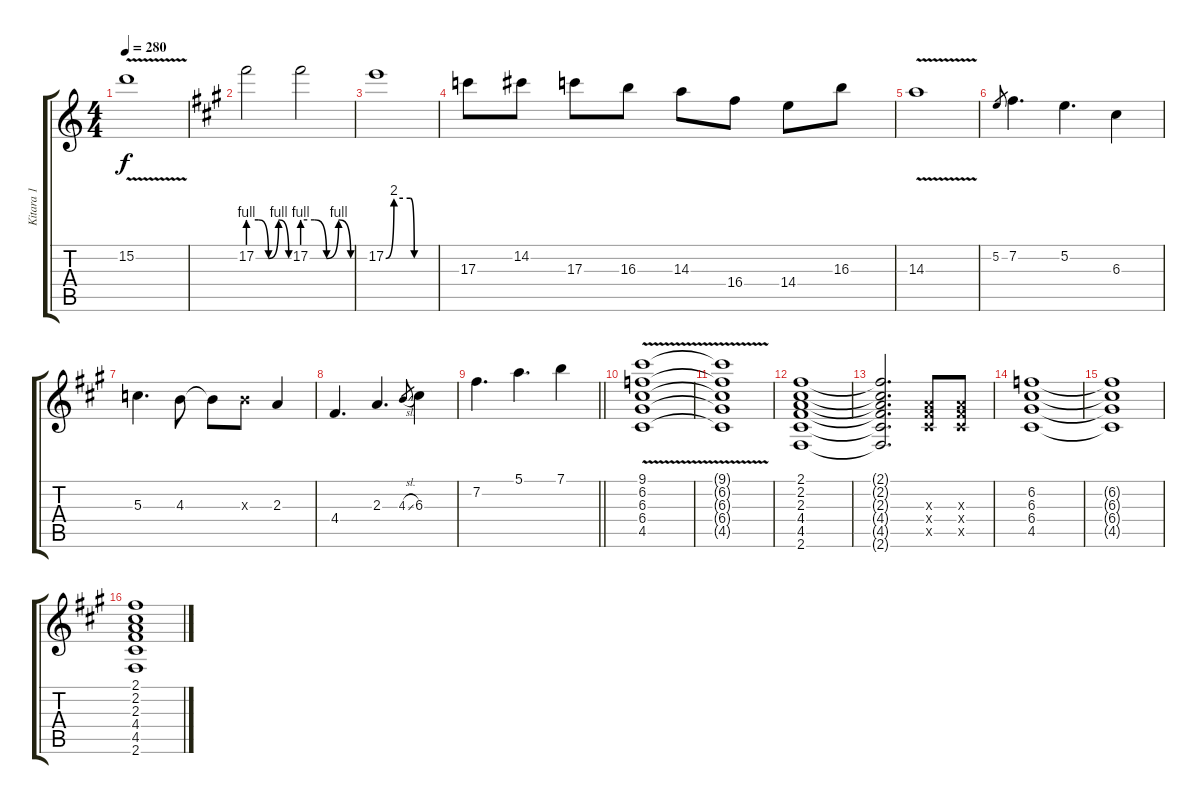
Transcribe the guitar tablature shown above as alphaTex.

\track ("Kitara 1" "Kitara 1") {instrument distortionguitar}
\staff {score tabs}
\tuning (E4 B3 G3 D3 A2 E2) {hide}
\ts (4 4)
\tempo 280
\clef g2
\ks c
15.2{v t}.1{dy f} |
\ks a
17.2{be (custom 0 4 15 4 30 0 45 4 60 0)}.2 17.2{be (custom 0 4 15 4 30 0 45 4 60 0)}.2 |
17.2{be (custom 0 0 10 8 30 8 35 0 60 0)}.1 |
17.3.8 14.2.8 17.3.8 16.3.8 14.3.8 16.4.8 14.4.8 16.3.8 |
14.3{v}.1 |
5.2.8{gr} 7.2.4{d} 5.2.4{d} 6.3.4 |
5.3.4{d} 4.3.8 4.3{t}.8 4.3{x}.8 2.3.4 |
4.4.4{d} 2.3.4{d} 4.3{sl}.8{gr} 6.3.4 |
\barLineRight lightlight
7.2.4{d} 5.1.4{d} 7.1.4 |
(9.1{v} 6.2 6.3 6.4 4.5).1{volume 11} |
(9.1{t} 6.2{t} 6.3{t} 6.4{t} 4.5{t}).1 |
(2.1 2.2 2.3 4.4 4.5 2.6).1 |
(2.1{t} 2.2{t} 2.3{t} 4.4{t} 4.5{t} 2.6{t}).2{d} (2.3{x} 4.4{x} 4.5{x}).8 (2.3{x} 4.4{x} 4.5{x}).8 |
(6.2 6.3 6.4 4.5).1 |
(6.2{t} 6.3{t} 6.4{t} 4.5{t}).1 |
(2.1 2.2 2.3 4.4 4.5 2.6).1
